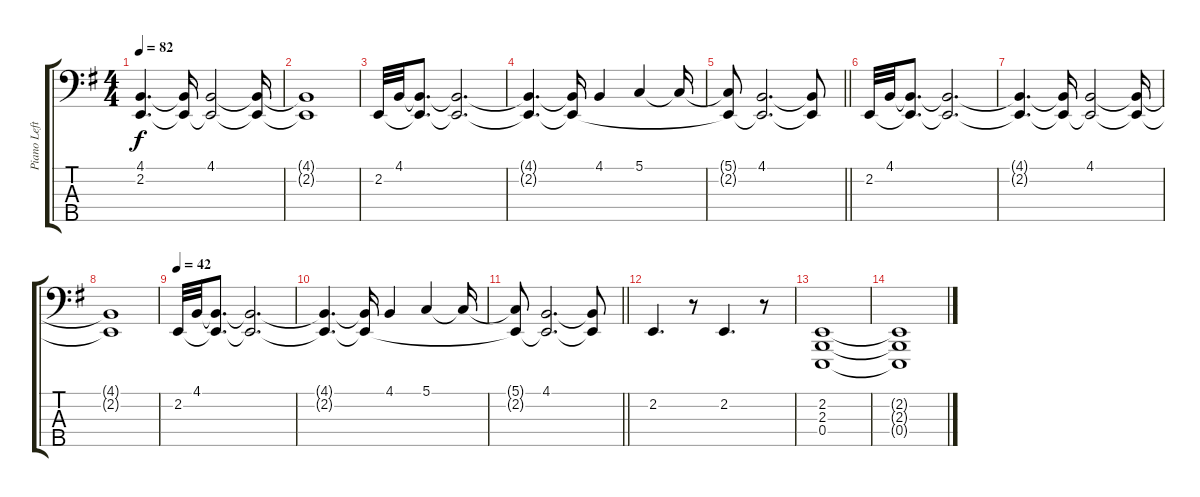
\track ("Piano Left Standard" "Piano Left") {instrument acousticgrandpiano}
\staff {score tabs}
\tuning (G2 D2 A1 E1 B0) {hide}
\ts (4 4)
\tempo 82
\clef f4
\ks eminor
(4.1{t} 2.2{t}).4{d dy f} (4.1{t} 2.2{t}).16 (4.1 2.2{t}).2 (4.1{t} 2.2{t}).16 |
(4.1{t} 2.2{t}).1 |
2.2.32 4.1.32 (4.1{t} 2.2{t}).8{d} (4.1{t} 2.2{t}).2{d} |
(4.1{t} 2.2{t}).4{d} (4.1{t} 2.2{t}).16 4.1.4 5.1.4 5.1{t}.16 |
\barLineRight lightlight
(5.1{t} 2.2{t}).8 (4.1 2.2{t}).2{d} (4.1{t} 2.2{t}).8 |
2.2.32 4.1.32 (4.1{t} 2.2{t}).8{d} (4.1{t} 2.2{t}).2{d} |
(4.1{t} 2.2{t}).4{d} (4.1{t} 2.2{t}).16 (4.1 2.2{t}).2 (4.1{t} 2.2{t}).16 |
(4.1{t} 2.2{t}).1 |
\tempo 42
2.2.32 4.1.32 (4.1{t} 2.2{t}).8{d} (4.1{t} 2.2{t}).2{d} |
(4.1{t} 2.2{t}).4{d} (4.1{t} 2.2{t}).16 4.1.4 5.1.4 5.1{t}.16 |
\barLineRight lightlight
(5.1{t} 2.2{t}).8 (4.1 2.2{t}).2{d} (4.1{t} 2.2{t}).8 |
2.2.4{d} r.8 2.2.4{d} r.8 |
(2.2 2.3 0.4).1 |
(2.2{t} 2.3{t} 0.4{t}).1
